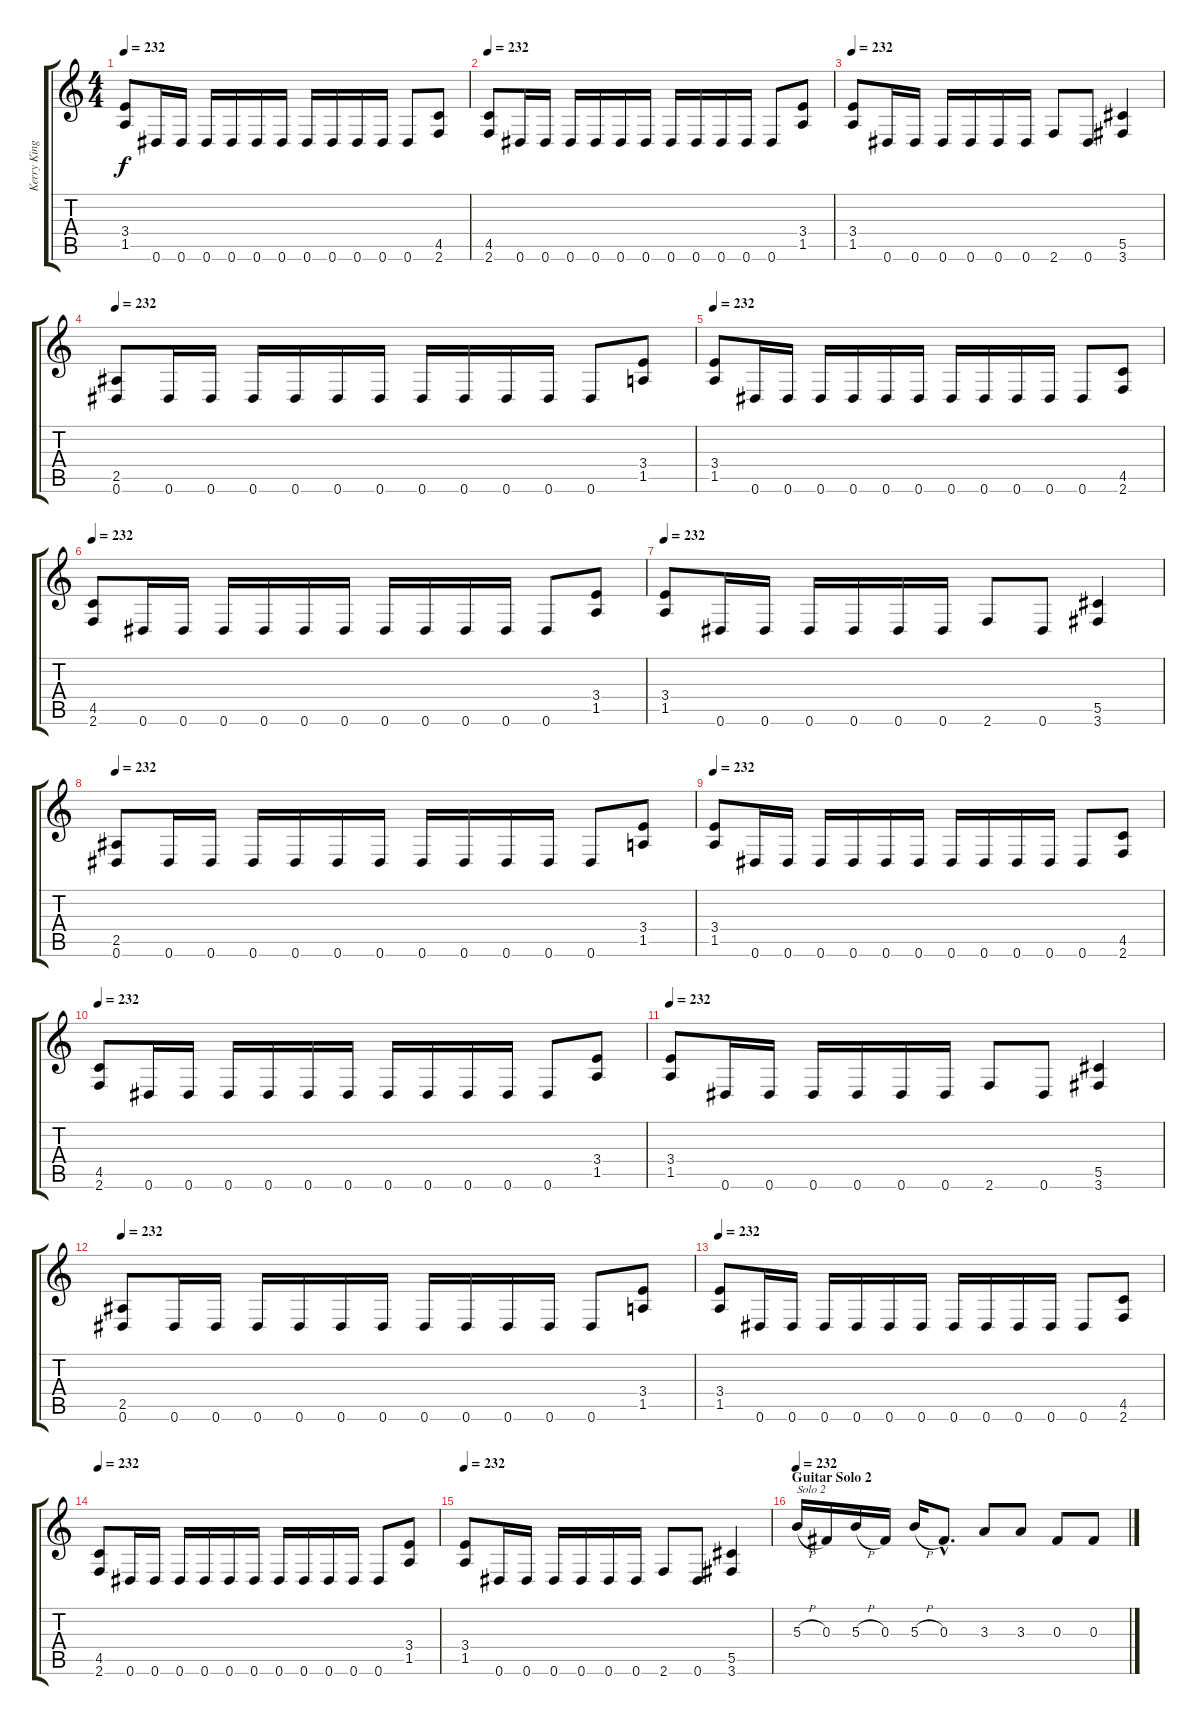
\track ("Kerry King" "Kerry King") {instrument distortionguitar}
\staff {score tabs}
\tuning (Eb4 Bb3 Gb3 Db3 Ab2 Eb2) {hide}
\ts (4 4)
\tempo 232
\clef g2
\ks c
(3.4 1.5).8{dy f} 0.6.16 0.6.16 0.6.16 0.6.16 0.6.16 0.6.16 0.6.16 0.6.16 0.6.16 0.6.16 0.6.8 (4.5 2.6).8 |
\tempo 232
(4.5 2.6).8 0.6.16 0.6.16 0.6.16 0.6.16 0.6.16 0.6.16 0.6.16 0.6.16 0.6.16 0.6.16 0.6.8 (3.4 1.5).8 |
\tempo 232
(3.4 1.5).8 0.6.16 0.6.16 0.6.16 0.6.16 0.6.16 0.6.16 2.6.8 0.6.8 (5.5 3.6).4 |
\tempo 232
(2.5 0.6).8 0.6.16 0.6.16 0.6.16 0.6.16 0.6.16 0.6.16 0.6.16 0.6.16 0.6.16 0.6.16 0.6.8 (3.4 1.5).8 |
\tempo 232
(3.4 1.5).8 0.6.16 0.6.16 0.6.16 0.6.16 0.6.16 0.6.16 0.6.16 0.6.16 0.6.16 0.6.16 0.6.8 (4.5 2.6).8 |
\tempo 232
(4.5 2.6).8 0.6.16 0.6.16 0.6.16 0.6.16 0.6.16 0.6.16 0.6.16 0.6.16 0.6.16 0.6.16 0.6.8 (3.4 1.5).8 |
\tempo 232
(3.4 1.5).8 0.6.16 0.6.16 0.6.16 0.6.16 0.6.16 0.6.16 2.6.8 0.6.8 (5.5 3.6).4 |
\tempo 232
(2.5 0.6).8 0.6.16 0.6.16 0.6.16 0.6.16 0.6.16 0.6.16 0.6.16 0.6.16 0.6.16 0.6.16 0.6.8 (3.4 1.5).8 |
\tempo 232
(3.4 1.5).8 0.6.16 0.6.16 0.6.16 0.6.16 0.6.16 0.6.16 0.6.16 0.6.16 0.6.16 0.6.16 0.6.8 (4.5 2.6).8 |
\tempo 232
(4.5 2.6).8 0.6.16 0.6.16 0.6.16 0.6.16 0.6.16 0.6.16 0.6.16 0.6.16 0.6.16 0.6.16 0.6.8 (3.4 1.5).8 |
\tempo 232
(3.4 1.5).8 0.6.16 0.6.16 0.6.16 0.6.16 0.6.16 0.6.16 2.6.8 0.6.8 (5.5 3.6).4 |
\tempo 232
(2.5 0.6).8 0.6.16 0.6.16 0.6.16 0.6.16 0.6.16 0.6.16 0.6.16 0.6.16 0.6.16 0.6.16 0.6.8 (3.4 1.5).8 |
\tempo 232
(3.4 1.5).8 0.6.16 0.6.16 0.6.16 0.6.16 0.6.16 0.6.16 0.6.16 0.6.16 0.6.16 0.6.16 0.6.8 (4.5 2.6).8 |
\tempo 232
(4.5 2.6).8 0.6.16 0.6.16 0.6.16 0.6.16 0.6.16 0.6.16 0.6.16 0.6.16 0.6.16 0.6.16 0.6.8 (3.4 1.5).8 |
\tempo 232
(3.4 1.5).8 0.6.16 0.6.16 0.6.16 0.6.16 0.6.16 0.6.16 2.6.8 0.6.8 (5.5 3.6).4 |
\section ("" "Guitar Solo 2")
\tempo 232
5.3{h}.16{txt "Solo 2"} 0.3.16 5.3{h}.16 0.3.16 5.3{h}.16 0.3{hac}.8{d} 3.3.8 3.3.8 0.3.8 0.3.8
